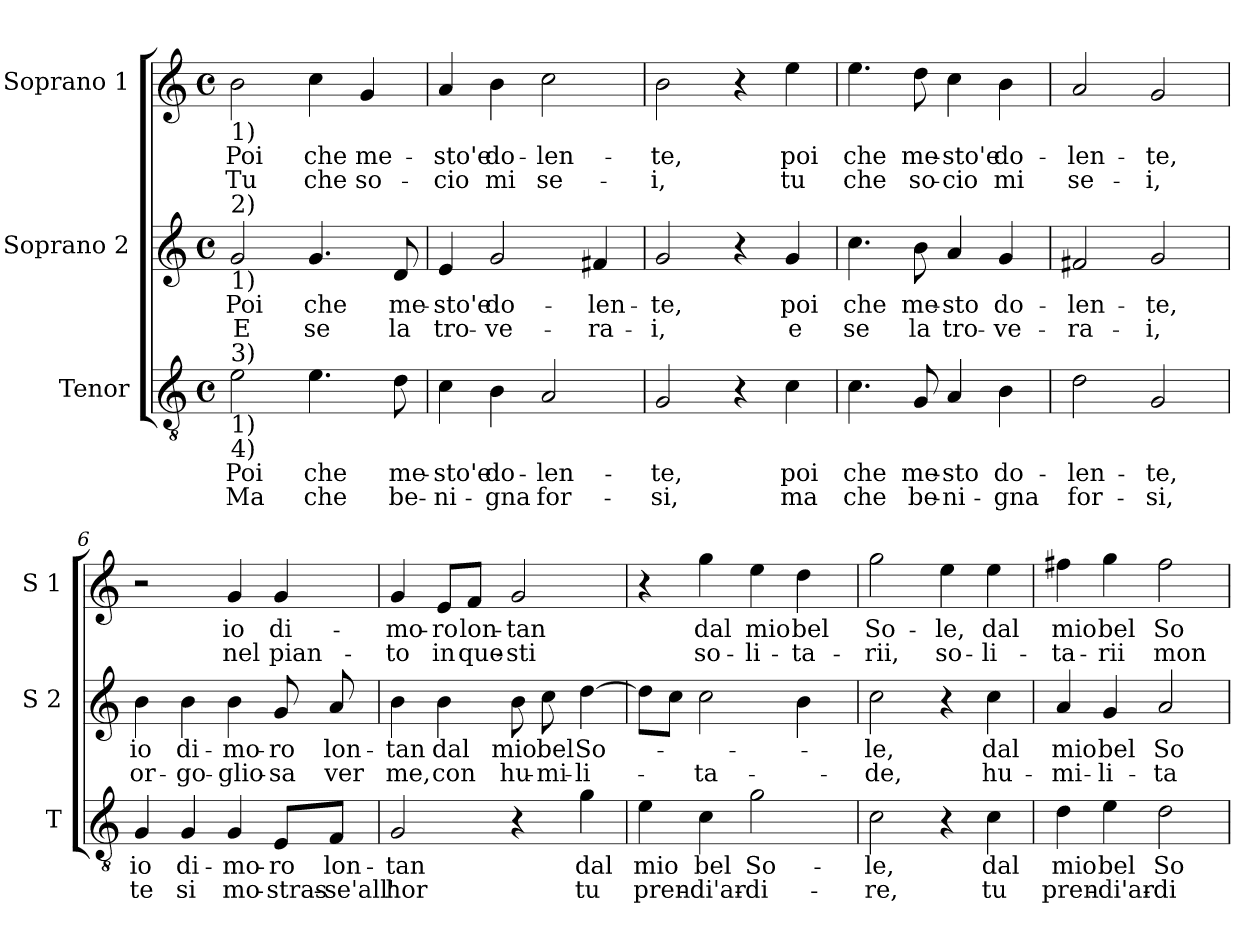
**kern	**text	**text	**kern	**text	**text	**kern	**text	**text
*part3	*part3	*part3	*part2	*part2	*part2	*part1	*part1	*part1
*staff3	*staff3	*staff3	*staff2	*staff2	*staff2	*staff1	*staff1	*staff1
*I"Tenor	*	*	*I"Soprano 2	*	*	*I"Soprano 1	*	*
*I'T	*	*	*I'S 2	*	*	*I'S 1	*	*
*clefGv2	*	*	*clefG2	*	*	*clefG2	*	*
*k[]	*	*	*k[]	*	*	*k[]	*	*
*C:	*	*	*C:	*	*	*C:	*	*
*M4/4	*	*	*M4/4	*	*	*M4/4	*	*
*met(c)	*	*	*met(c)	*	*	*met(c)	*	*
=1	=1	=1	=1	=1	=1	=1	=1	=1
!	!	!	!	!	!	!LO:TX:b:t=1)	!	!
!	!	!	!LO:TX:a:t=2)	!	!	!	!	!
!	!	!	!LO:TX:b:t=1)	!	!	!	!	!
!LO:TX:a:t=3)	!	!	!	!	!	!	!	!
!LO:TX:b:t=1)	!	!	!	!	!	!	!	!
!LO:TX:b:t=4)	!	!	!	!	!	!	!	!
!	!LO:LY:b	!LO:LY:b	!	!LO:LY:b	!LO:LY:b	!	!LO:LY:b	!LO:LY:b
2e\	Poi	Ma	2g/	Poi	E	2b\	Poi	Tu
!	!LO:LY:b	!LO:LY:b	!	!LO:LY:b	!LO:LY:b	!	!LO:LY:b	!LO:LY:b
4.e\	che	che	4.g/	che	se	4cc\	che	che
!	!	!	!	!	!	!	!LO:LY:b	!LO:LY:b
.	.	.	.	.	.	4g/	me-	so-
!	!LO:LY:b	!LO:LY:b	!	!LO:LY:b	!LO:LY:b	!	!	!
8d\	me-	be-	8d/	me-	la	.	.	.
=2	=2	=2	=2	=2	=2	=2	=2	=2
!	!LO:LY:b	!LO:LY:b	!	!LO:LY:b	!LO:LY:b	!	!LO:LY:b	!LO:LY:b
4c\	-sto'e	-ni-	4e/	-sto'e	tro-	4a/	-sto'e	-cio
!	!LO:LY:b	!LO:LY:b	!	!LO:LY:b	!LO:LY:b	!	!LO:LY:b	!LO:LY:b
4B\	do-	-gna	2g/	do-	-ve-	4b\	do-	mi
!	!LO:LY:b	!LO:LY:b	!	!	!	!	!LO:LY:b	!LO:LY:b
2A/	-len-	for-	.	.	.	2cc\	-len-	se-
!	!	!	!	!LO:LY:b	!LO:LY:b	!	!	!
.	.	.	4f#X/	-len-	-ra-	.	.	.
=3	=3	=3	=3	=3	=3	=3	=3	=3
!	!LO:LY:b	!LO:LY:b	!	!LO:LY:b	!LO:LY:b	!	!LO:LY:b	!LO:LY:b
2G/	-te,	-si,	2g/	-te,	-i,	2b\	-te,	-i,
4r	.	.	4r	.	.	4r	.	.
!	!LO:LY:b	!LO:LY:b	!	!LO:LY:b	!LO:LY:b	!	!LO:LY:b	!LO:LY:b
4c\	poi	ma	4g/	poi	e	4ee\	poi	tu
!!LO:LB:g=z
=4	=4	=4	=4	=4	=4	=4	=4	=4
!	!LO:LY:b	!LO:LY:b	!	!LO:LY:b	!LO:LY:b	!	!LO:LY:b	!LO:LY:b
4.c\	che	che	4.cc\	che	se	4.ee\	che	che
!	!LO:LY:b	!LO:LY:b	!	!LO:LY:b	!LO:LY:b	!	!LO:LY:b	!LO:LY:b
8G/	me-	be-	8b\	me-	la	8dd\	me-	so-
!	!LO:LY:b	!LO:LY:b	!	!LO:LY:b	!LO:LY:b	!	!LO:LY:b	!LO:LY:b
4A/	-sto	-ni-	4a/	-sto	tro-	4cc\	-sto'e	-cio
!	!LO:LY:b	!LO:LY:b	!	!LO:LY:b	!LO:LY:b	!	!LO:LY:b	!LO:LY:b
4B\	do-	-gna	4g/	do-	-ve-	4b\	do-	mi
=5	=5	=5	=5	=5	=5	=5	=5	=5
!	!LO:LY:b	!LO:LY:b	!	!LO:LY:b	!LO:LY:b	!	!LO:LY:b	!LO:LY:b
2d\	-len-	for-	2f#X/	-len-	-ra-	2a/	-len-	se-
!	!LO:LY:b	!LO:LY:b	!	!LO:LY:b	!LO:LY:b	!	!LO:LY:b	!LO:LY:b
2G/	-te,	-si,	2g/	-te,	-i,	2g/	-te,	-i,
=6	=6	=6	=6	=6	=6	=6	=6	=6
!	!LO:LY:b	!LO:LY:b	!	!LO:LY:b	!LO:LY:b	!	!	!
4G/	io	te	4b\	io	or-	2r	.	.
!	!LO:LY:b	!LO:LY:b	!	!LO:LY:b	!LO:LY:b	!	!	!
4G/	di-	si	4b\	di-	-go-	.	.	.
!	!LO:LY:b	!LO:LY:b	!	!LO:LY:b	!LO:LY:b	!	!LO:LY:b	!LO:LY:b
4G/	-mo-	mo-	4b\	-mo-	-glio-	4g/	io	nel
!	!LO:LY:b	!LO:LY:b	!	!LO:LY:b	!LO:LY:b	!	!LO:LY:b	!LO:LY:b
8E/L	-ro	-stras-	8g/	-ro	-sa	4g/	di-	pian-
!	!LO:LY:b	!LO:LY:b	!	!LO:LY:b	!LO:LY:b	!	!	!
8F/J	lon-	-se'all'	8a/	lon-	ver	.	.	.
=7	=7	=7	=7	=7	=7	=7	=7	=7
!	!LO:LY:b	!LO:LY:b	!	!LO:LY:b	!LO:LY:b	!	!LO:LY:b	!LO:LY:b
2G/	-tan	hor	4b\	-tan	me,	4g/	-mo-	-to
!	!	!	!	!LO:LY:b	!LO:LY:b	!	!LO:LY:b	!LO:LY:b
.	.	.	4b\	dal	con	8e/L	-ro	in
!	!	!	!	!	!	!	!LO:LY:b	!LO:LY:b
.	.	.	.	.	.	8f/J	lon-	que-
!	!	!	!	!LO:LY:b	!LO:LY:b	!	!LO:LY:b	!LO:LY:b
4r	.	.	8b\	mio	hu-	2g/	-tan	-sti
!	!	!	!	!LO:LY:b	!LO:LY:b	!	!	!
.	.	.	8cc\	bel	-mi-	.	.	.
!	!LO:LY:b	!LO:LY:b	!	!LO:LY:b	!LO:LY:b	!	!	!
4g\	dal	tu	[4dd\	So-	-li-	.	.	.
!!LO:LB:g=z
=8	=8	=8	=8	=8	=8	=8	=8	=8
!	!LO:LY:b	!LO:LY:b	!	!	!	!	!	!
4e\	mio	pren-	8dd\L]	.	.	4r	.	.
.	.	.	8cc\J	.	.	.	.	.
!	!LO:LY:b	!LO:LY:b	!	!	!LO:LY:b	!	!LO:LY:b	!LO:LY:b
4c\	bel	-di'ar-	2cc\	.	-ta-	4gg\	dal	so-
!	!LO:LY:b	!LO:LY:b	!	!	!	!	!LO:LY:b	!LO:LY:b
2g\	So-	-di-	.	.	.	4ee\	mio	-li-
!	!	!	!	!	!	!	!LO:LY:b	!LO:LY:b
.	.	.	4b\	.	.	4dd\	bel	-ta-
=9	=9	=9	=9	=9	=9	=9	=9	=9
!	!LO:LY:b	!LO:LY:b	!	!LO:LY:b	!LO:LY:b	!	!LO:LY:b	!LO:LY:b
2c\	-le,	-re,	2cc\	-le,	-de,	2gg\	So-	-rii,
!	!	!	!	!	!	!	!LO:LY:b	!LO:LY:b
4r	.	.	4r	.	.	4ee\	-le,	so-
!	!LO:LY:b	!LO:LY:b	!	!LO:LY:b	!LO:LY:b	!	!LO:LY:b	!LO:LY:b
4c\	dal	tu	4cc\	dal	hu-	4ee\	dal	-li-
=10	=10	=10	=10	=10	=10	=10	=10	=10
!	!LO:LY:b	!LO:LY:b	!	!LO:LY:b	!LO:LY:b	!	!LO:LY:b	!LO:LY:b
4d\	mio	pren-	4a/	mio	-mi-	4ff#X\	mio	-ta-
!	!LO:LY:b	!LO:LY:b	!	!LO:LY:b	!LO:LY:b	!	!LO:LY:b	!LO:LY:b
4e\	bel	-di'ar-	4g/	bel	-li-	4gg\	bel	-rii
!	!LO:LY:b	!LO:LY:b	!	!LO:LY:b	!LO:LY:b	!	!LO:LY:b	!LO:LY:b
2d\	So-	-di-	2a/	So-	-ta-	2ff#\	So-	mon-
=	=	=	=	=	=	=	=	=
*-	*-	*-	*-	*-	*-	*-	*-	*-
